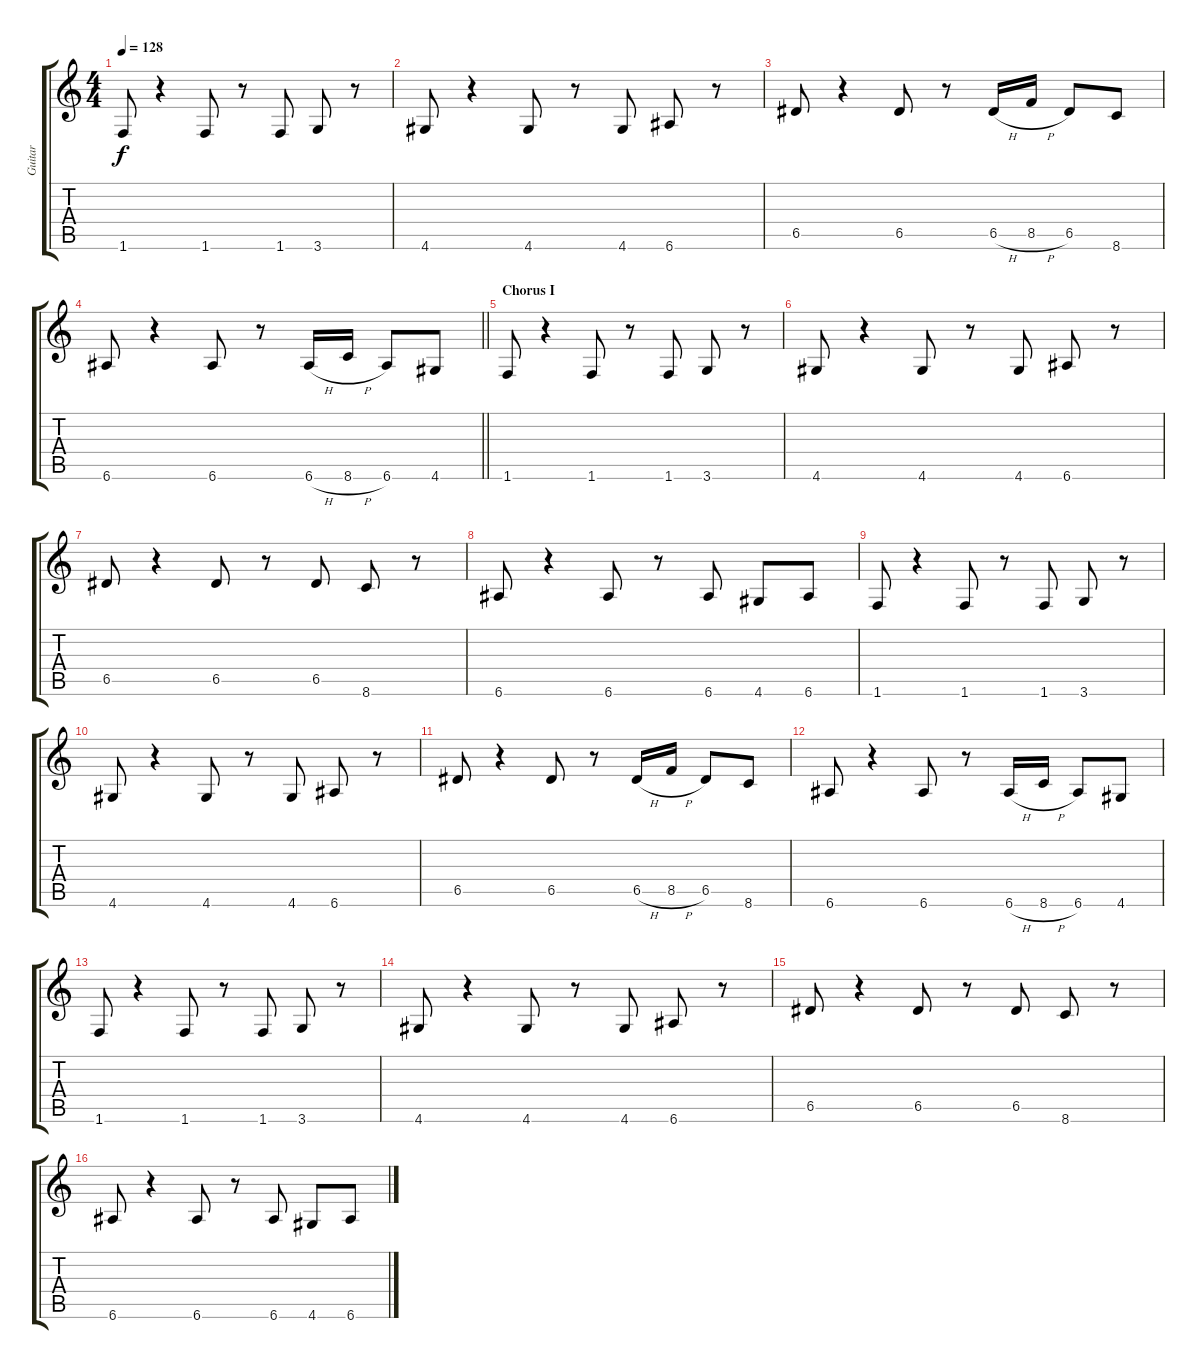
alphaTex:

\track ("Guitar" "Guitar") {instrument electricguitarmuted}
\staff {score tabs}
\tuning (E4 B3 G3 D3 A2 E2) {hide}
\ts (4 4)
\tempo 128
\clef g2
\ks c
1.6.8{dy f} r.4 1.6.8 r.8 1.6.8 3.6.8 r.8 |
4.6.8 r.4 4.6.8 r.8 4.6.8 6.6.8 r.8 |
6.5.8 r.4 6.5.8 r.8 6.5{h}.16 8.5{h}.16 6.5.8 8.6.8 |
\barLineRight lightlight
6.6.8 r.4 6.6.8 r.8 6.6{h}.16 8.6{h}.16 6.6.8 4.6.8 |
\section ("" "Chorus I")
1.6.8 r.4 1.6.8 r.8 1.6.8 3.6.8 r.8 |
4.6.8 r.4 4.6.8 r.8 4.6.8 6.6.8 r.8 |
6.5.8 r.4 6.5.8 r.8 6.5.8 8.6.8 r.8 |
6.6.8 r.4 6.6.8 r.8 6.6.8 4.6.8 6.6.8 |
1.6.8 r.4 1.6.8 r.8 1.6.8 3.6.8 r.8 |
4.6.8 r.4 4.6.8 r.8 4.6.8 6.6.8 r.8 |
6.5.8 r.4 6.5.8 r.8 6.5{h}.16 8.5{h}.16 6.5.8 8.6.8 |
6.6.8 r.4 6.6.8 r.8 6.6{h}.16 8.6{h}.16 6.6.8 4.6.8 |
1.6.8 r.4 1.6.8 r.8 1.6.8 3.6.8 r.8 |
4.6.8 r.4 4.6.8 r.8 4.6.8 6.6.8 r.8 |
6.5.8 r.4 6.5.8 r.8 6.5.8 8.6.8 r.8 |
6.6.8 r.4 6.6.8 r.8 6.6.8 4.6.8 6.6.8
